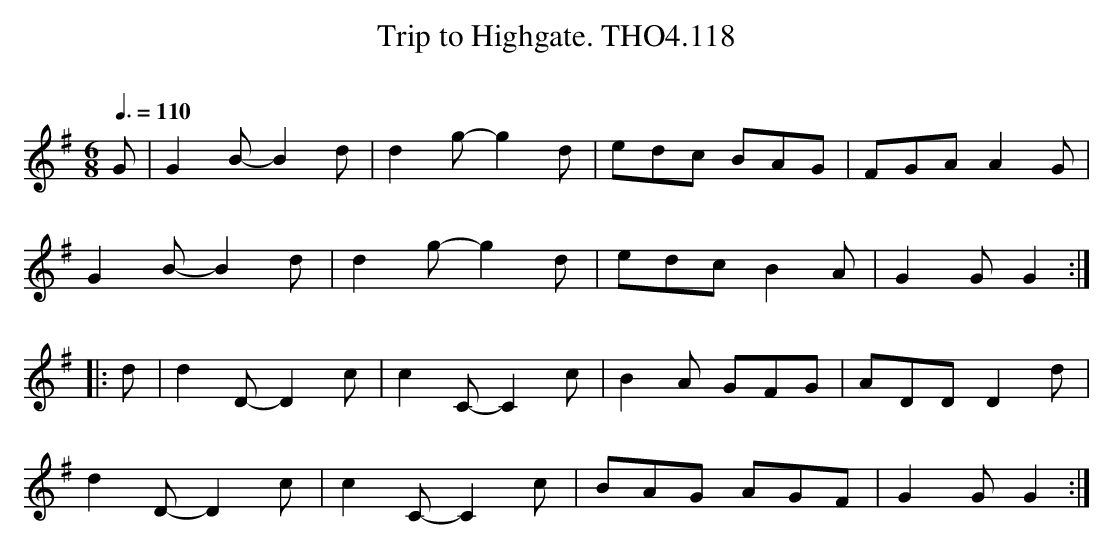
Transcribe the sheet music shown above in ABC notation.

X:1
T:Trip to Highgate. THO4.118
O:
M:6/8
L:1/8
Q:3/8=110
K:G
G|G2 B-B2 d|d2 g-g2 d|edc BAG|FGA A2 G|
G2 B-B2 d|d2 g-g2 d|edc B2 A|G2 G G2:|
|:d|d2 D-D2 c|c2 C-C2 c|B2 A GFG|ADD D2 d|
d2 D-D2 c|c2 C-C2 c|BAG AGF|G2 G G2:|
